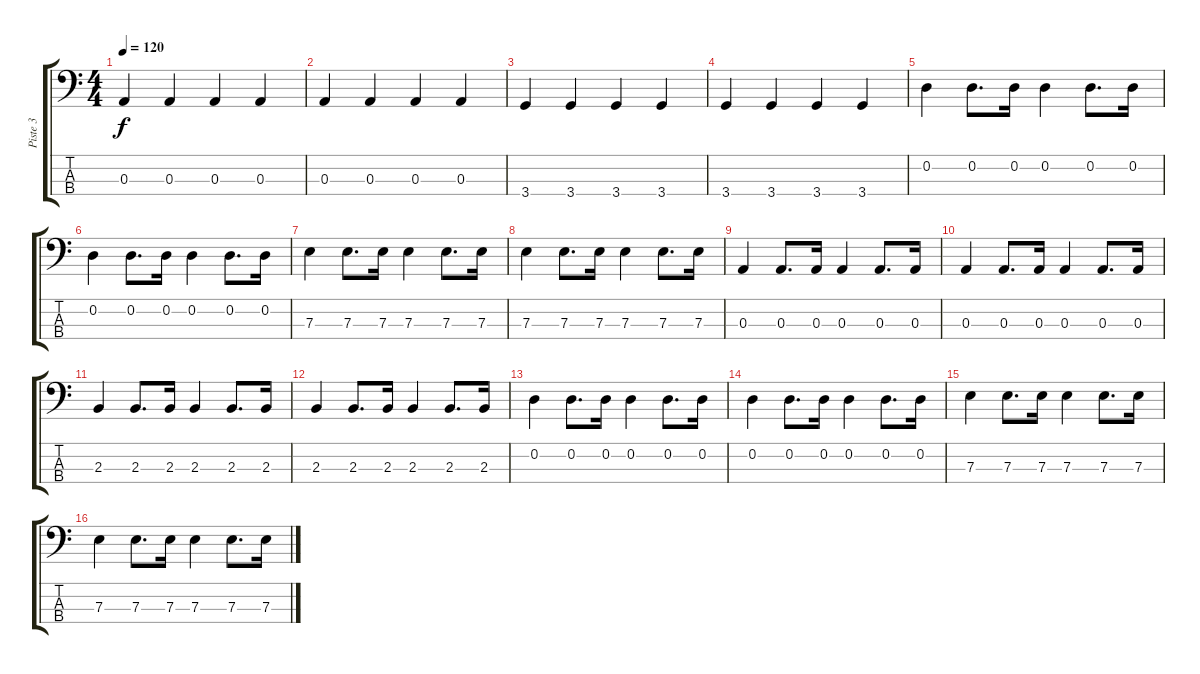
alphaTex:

\track ("Piste 3" "Piste 3") {instrument acousticbass}
\staff {score tabs}
\tuning (G2 D2 A1 E1) {hide}
\ts (4 4)
\tempo 120
\clef f4
\ks c
0.3.4{dy f} 0.3.4 0.3.4 0.3.4 |
0.3.4 0.3.4 0.3.4 0.3.4 |
3.4.4 3.4.4 3.4.4 3.4.4 |
3.4.4 3.4.4 3.4.4 3.4.4 |
0.2.4 0.2.8{d} 0.2.16 0.2.4 0.2.8{d} 0.2.16 |
0.2.4 0.2.8{d} 0.2.16 0.2.4 0.2.8{d} 0.2.16 |
7.3.4 7.3.8{d} 7.3.16 7.3.4 7.3.8{d} 7.3.16 |
7.3.4 7.3.8{d} 7.3.16 7.3.4 7.3.8{d} 7.3.16 |
0.3.4 0.3.8{d} 0.3.16 0.3.4 0.3.8{d} 0.3.16 |
0.3.4 0.3.8{d} 0.3.16 0.3.4 0.3.8{d} 0.3.16 |
2.3.4 2.3.8{d} 2.3.16 2.3.4 2.3.8{d} 2.3.16 |
2.3.4 2.3.8{d} 2.3.16 2.3.4 2.3.8{d} 2.3.16 |
0.2.4 0.2.8{d} 0.2.16 0.2.4 0.2.8{d} 0.2.16 |
0.2.4 0.2.8{d} 0.2.16 0.2.4 0.2.8{d} 0.2.16 |
7.3.4 7.3.8{d} 7.3.16 7.3.4 7.3.8{d} 7.3.16 |
7.3.4 7.3.8{d} 7.3.16 7.3.4 7.3.8{d} 7.3.16
